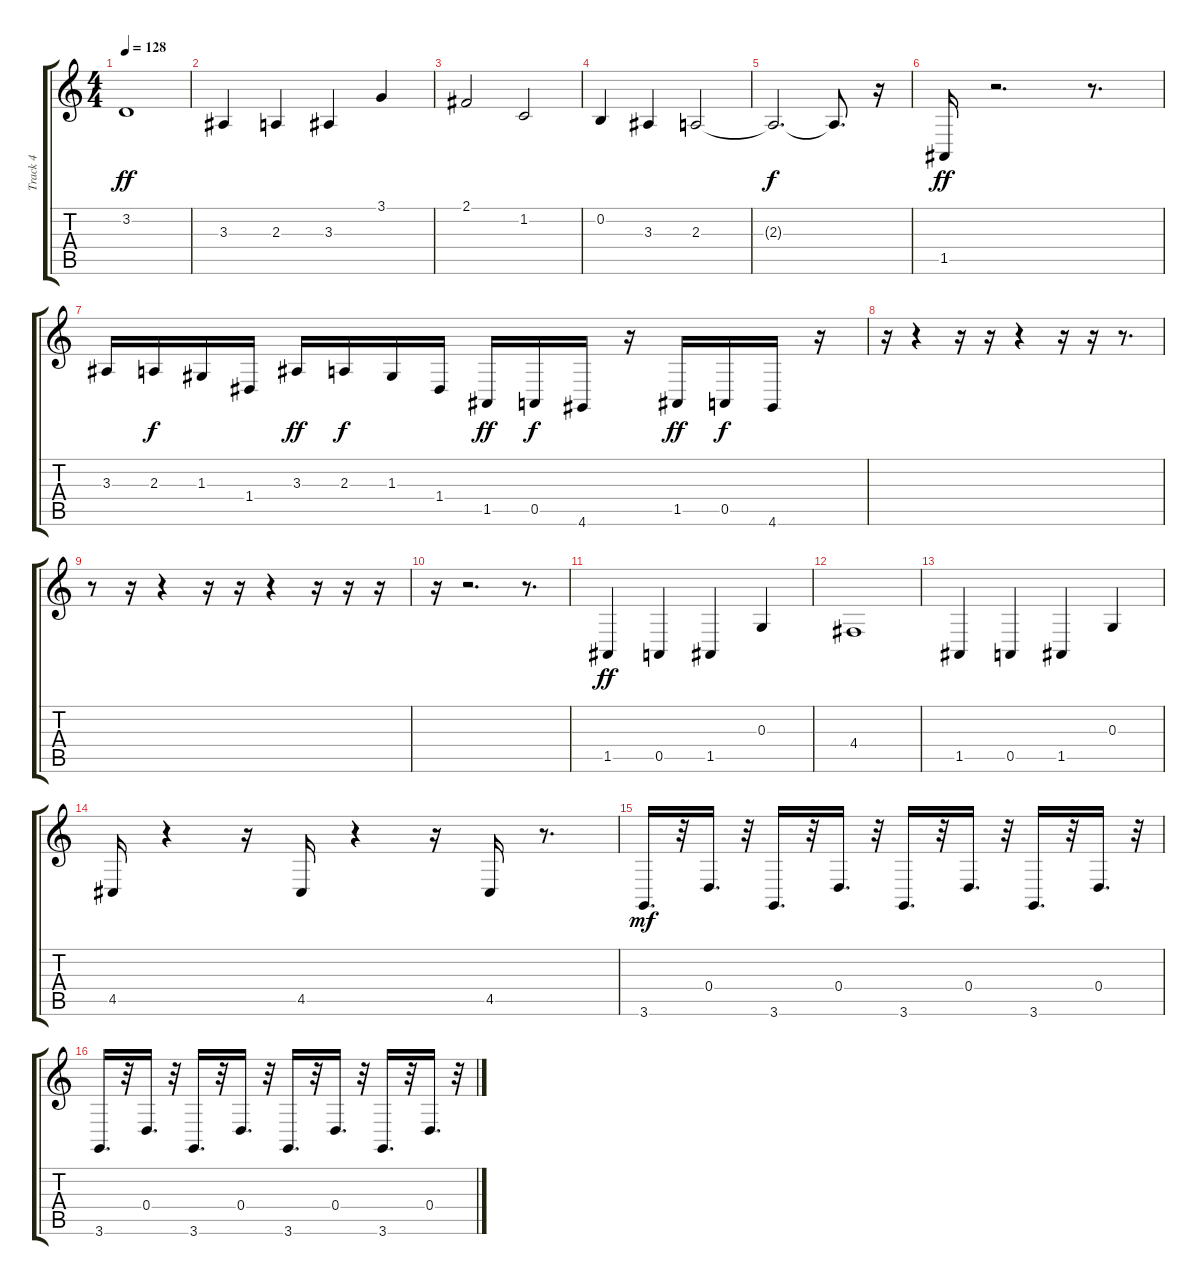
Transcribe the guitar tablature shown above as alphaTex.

\track ("Track 4" "Track 4") {instrument bassoon}
\staff {score tabs}
\tuning (E4 B3 G3 D3 A2 E2) {hide}
\ts (4 4)
\tempo 128
\clef g2
\ks c
3.2.1{dy ff} |
3.3.4 2.3.4 3.3.4 3.1.4 |
2.1.2 1.2.2 |
0.2.4 3.3.4 2.3.2 |
2.3{t}.2{d dy f} 2.3{t}.8{d} r.16 |
1.5.16{dy ff} r.2{d} r.8{d} |
3.3.16 2.3.16{dy f} 1.3.16 1.4.16 3.3.16{dy ff} 2.3.16{dy f} 1.3.16 1.4.16 1.5.16{dy ff} 0.5.16{dy f} 4.6.16 r.16 1.5.16{dy ff} 0.5.16{dy f} 4.6.16 r.16 |
r.16 r.4 r.16 r.16 r.4 r.16 r.16 r.8{d} |
r.8 r.16 r.4 r.16 r.16 r.4 r.16 r.16 r.16 |
r.16 r.2{d} r.8{d} |
1.5.4{dy ff} 0.5.4 1.5.4 0.3.4 |
4.4.1 |
1.5.4 0.5.4 1.5.4 0.3.4 |
4.5.16 r.4 r.16 4.5.16 r.4 r.16 4.5.16 r.8{d} |
3.6.16{d dy mf} r.32 0.4.16{d} r.32 3.6.16{d} r.32 0.4.16{d} r.32 3.6.16{d} r.32 0.4.16{d} r.32 3.6.16{d} r.32 0.4.16{d} r.32 |
3.6.16{d} r.32 0.4.16{d} r.32 3.6.16{d} r.32 0.4.16{d} r.32 3.6.16{d} r.32 0.4.16{d} r.32 3.6.16{d} r.32 0.4.16{d} r.32
